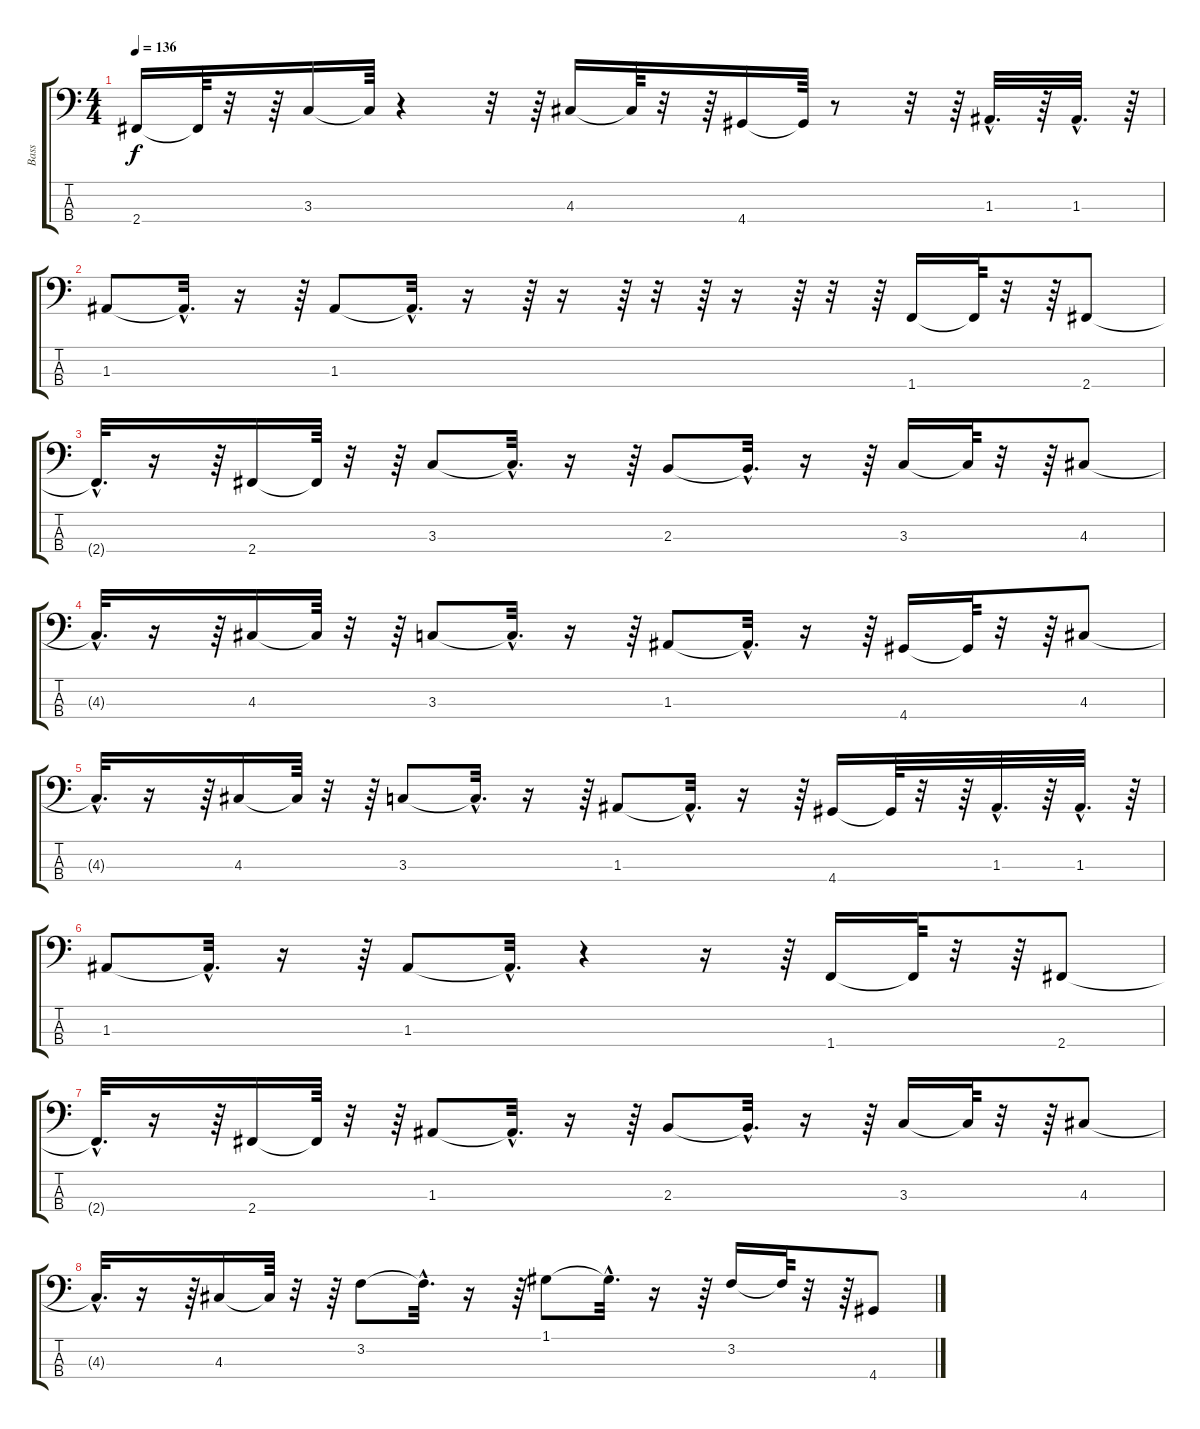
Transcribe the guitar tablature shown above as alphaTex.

\track ("Bass" "Bass") {instrument electricbassfinger}
\staff {score tabs}
\tuning (G2 D2 A1 E1) {hide}
\ts (4 4)
\tempo 136
\clef f4
\ks c
2.4.16{dy f} 2.4{t}.64 r.32 r.64 3.3.16 3.3{t}.64 r.4 r.32 r.64 4.3.16 4.3{t}.64 r.32 r.64 4.4.16 4.4{t}.64 r.8 r.32 r.64 1.3{hac}.32{d} r.64 1.3{hac}.32{d} r.64 |
1.3.8 1.3{hac t}.32{d} r.16 r.64 1.3.8 1.3{hac t}.32{d} r.16 r.64 r.16 r.64 r.32 r.64 r.16 r.64 r.32 r.64 1.4.16 1.4{t}.64 r.32 r.64 2.4.8 |
2.4{hac t}.32{d} r.16 r.64 2.4.16 2.4{t}.64 r.32 r.64 3.3.8 3.3{hac t}.32{d} r.16 r.64 2.3.8 2.3{hac t}.32{d} r.16 r.64 3.3.16 3.3{t}.64 r.32 r.64 4.3.8 |
4.3{hac t}.32{d} r.16 r.64 4.3.16 4.3{t}.64 r.32 r.64 3.3.8 3.3{hac t}.32{d} r.16 r.64 1.3.8 1.3{hac t}.32{d} r.16 r.64 4.4.16 4.4{t}.64 r.32 r.64 4.3.8 |
4.3{hac t}.32{d} r.16 r.64 4.3.16 4.3{t}.64 r.32 r.64 3.3.8 3.3{hac t}.32{d} r.16 r.64 1.3.8 1.3{hac t}.32{d} r.16 r.64 4.4.16 4.4{t}.64 r.32 r.64 1.3{hac}.32{d} r.64 1.3{hac}.32{d} r.64 |
1.3.8 1.3{hac t}.32{d} r.16 r.64 1.3.8 1.3{hac t}.32{d} r.4 r.16 r.64 1.4.16 1.4{t}.64 r.32 r.64 2.4.8 |
2.4{hac t}.32{d} r.16 r.64 2.4.16 2.4{t}.64 r.32 r.64 1.3.8 1.3{hac t}.32{d} r.16 r.64 2.3.8 2.3{hac t}.32{d} r.16 r.64 3.3.16 3.3{t}.64 r.32 r.64 4.3.8 |
4.3{hac t}.32{d} r.16 r.64 4.3.16 4.3{t}.64 r.32 r.64 3.2.8 3.2{hac t}.32{d} r.16 r.64 1.1.8 1.1{hac t}.32{d} r.16 r.64 3.2.16 3.2{t}.64 r.32 r.64 4.4.8
